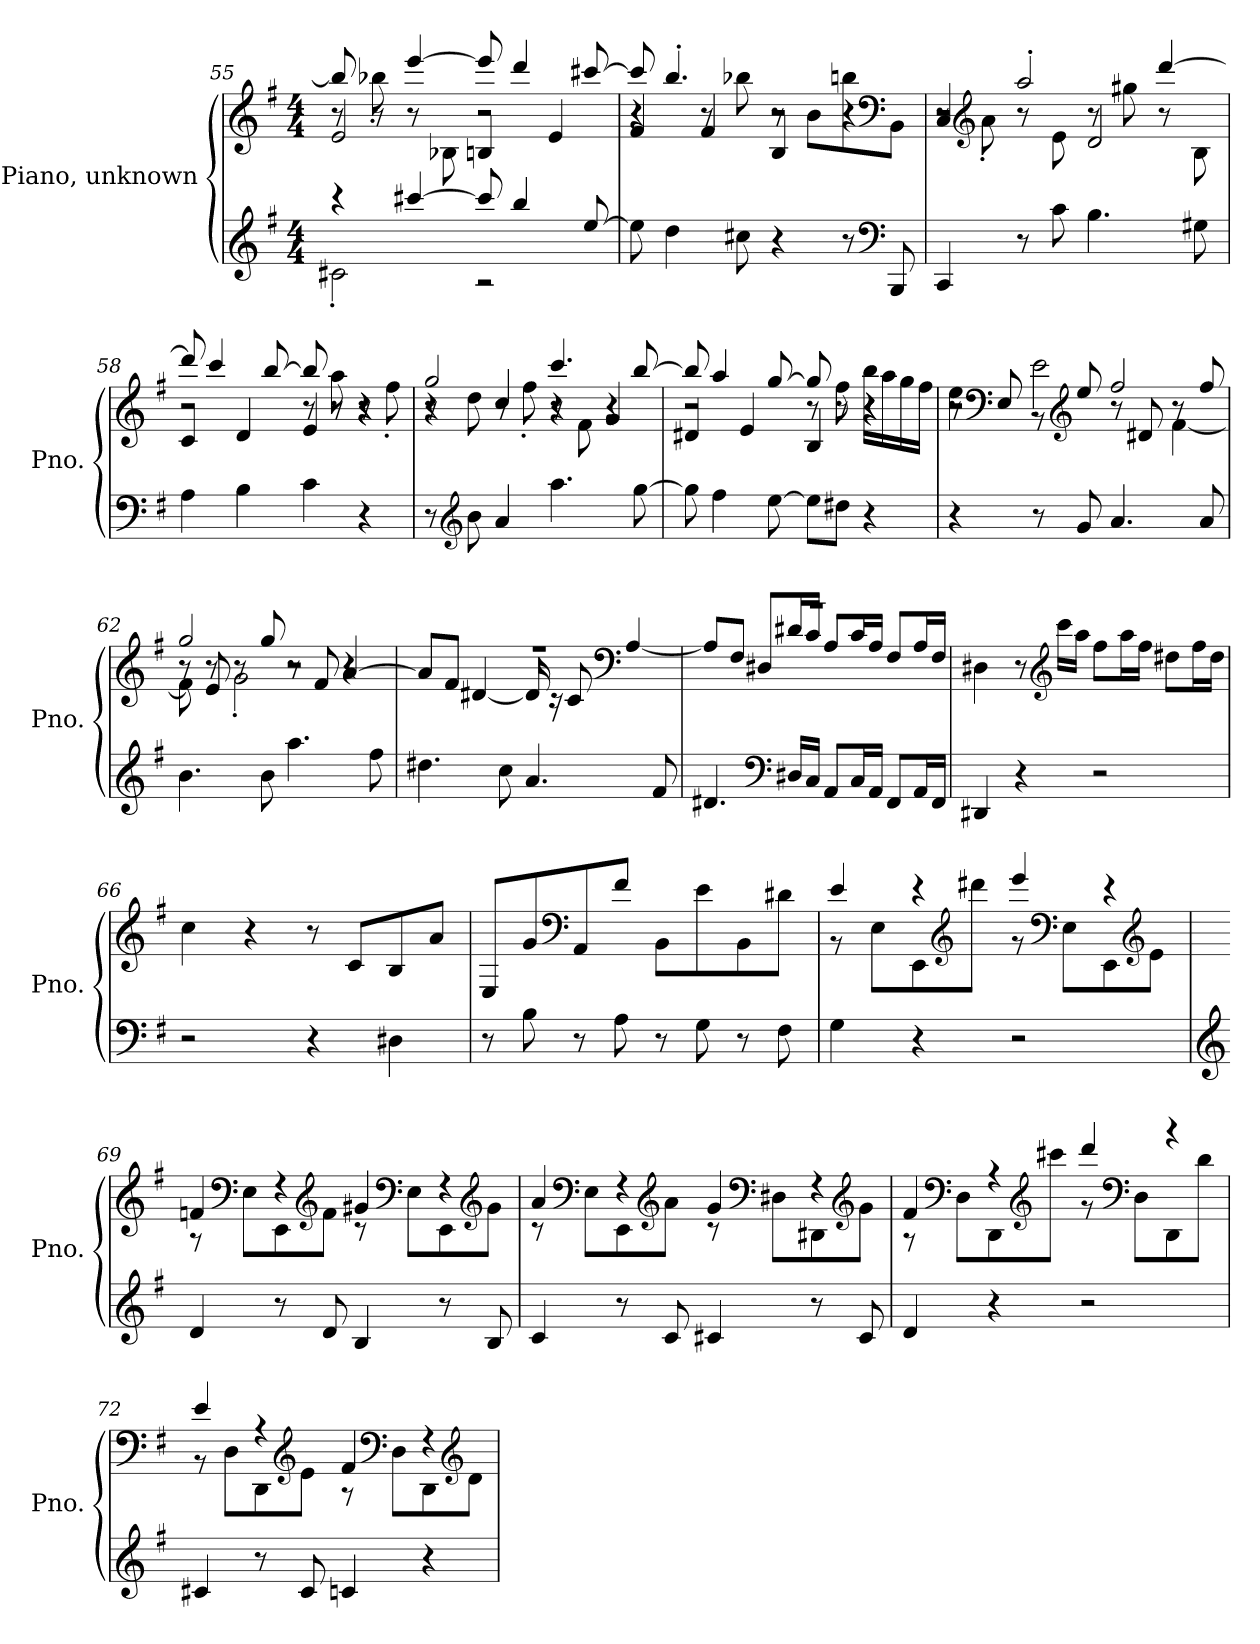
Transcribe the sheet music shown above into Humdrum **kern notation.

**kern	**kern
*part1	*part1
*staff2	*staff1
*I"Piano, unknown	*
*I'Pno.	*
!!LO:PB:g=z
*clefG2	*clefG2
*k[f#]	*k[f#]
*M4/4	*M4/4
=55	=55
*^	*^
*	*	*	*^
4r	2c#X'\	8bb/]	8r	2e/
.	.	8r	8bb-X'\	.
[4ccc#X/	.	[4eee/	8r	.
.	.	.	8B-X\	.
8ccc#/]	2r	8eee/]	2r	4Bn/
4bb/	.	4ddd/	.	.
.	.	.	.	4e/
[8ee/	.	[8ccc#X/	.	.
*v	*v	*	*	*
=56	=56	=56	=56
8ee\]	8ccc#/]	4r	4f#/
4dd\	4.bb'/	.	.
.	.	8r	4f#/
8cc#X\	.	8bb-X\	.
4r	2r	8r	4B/
.	.	8b\L	.
8r	.	8bbn\	4r
*clefF4	*clefF4	*	*
8BBB/	.	8BB\J	.
=57	=57	=57	=57
4CC/	4C/	8r	2r
*	*clefG2	*	*
.	.	8a'\	.
8r	2aa'/	8r	.
8c\	.	8e\	.
4.B\	.	8r	2d/
.	.	8gg#X\	.
.	[4ddd/	8r	.
8G#X\	.	8B\	.
!!LO:LB:g=z	!!	!!
=58	=58	=58	=58
4A\	8ddd/]	2r	4c/
.	4ccc/	.	.
4B\	.	.	4d/
.	[8bb/	.	.
4c\	8bb/]	8r	4e/
.	8r	8aa\	.
4r	4r	8r	4r
.	.	8ff#'\	.
=59	=59	=59	=59
8r	2gg/	8r	4r
*clefG2	*	*	*
8b\	.	8dd\	.
4a/	.	8r	4cc/
.	.	8ff#'\	.
4.aa\	4.ccc/	8r	4r
.	.	8f#\	.
.	.	4r	4g/
[8gg\	[8bb/	.	.
=60	=60	=60	=60
8gg\]	8bb/]	2r	4d#X/
4ff#\	4aa/	.	.
.	.	.	4e/
[8ee\	[8gg/	.	.
8ee\L]	8gg/]	8r	4B/
8dd#X\J	8r	8ff#\	.
4r	4r	16bb\LL	4r
.	.	16aa\	.
.	.	16gg\	.
.	.	16ff#\JJ	.
!!LO:LB:g=z	!!	!!
=61	=61	=61	=61
4r	2r	4ee\	8r
*	*clefF4	*	*
.	.	.	8E/
8r	.	2e'\	8r
*	*clefG2	*	*
8g/	.	.	8ee/
4.a/	2ff#/	.	8r
.	.	.	8d#X/
.	.	[4f#\	8r
8a/	.	.	8ff#/
=62	=62	=62	=62
4.b\	2gg/	8f#\]	8r
.	.	8r	8e/
.	.	2g'\	8r
8b\	.	.	8gg/
4.aa\	2r	.	8r
.	.	.	8f#/
.	.	4r	[4a/
8ff#\	.	.	.
*	*	*v	*v
=63	=63	=63
4.dd#X\	1r	8a/L]
.	.	8f#/J
.	.	[4d#X/
8cc\	.	.
4.a/	.	16d#/]
.	.	16r
.	.	8c/
*	*clefF4	*
.	.	[4A/
8f#/	.	.
!!LO:LB:g=z	!!
=64	=64	=64
4.d#X/	1r	8A/L]
.	.	8F#/J
.	.	8D#X/L
*clefF4	*	*
16D#X/LL	.	16d#X/L
16C/JJ	.	16c/JJ
8AA/L	.	8A/L
16C/L	.	16c/L
16AA/JJ	.	16A/JJ
8FF#/L	.	8F#/L
16AA/L	.	16A/L
16FF#/JJ	.	16F#/JJ
*	*v	*v
=65	=65
4DD#X/	4D#X\
4r	8r
*	*clefG2
.	16ccc\LL
.	16aa\JJ
2r	8ff#\L
.	16aa\L
.	16ff#\JJ
.	8dd#X\L
.	16ff#\L
.	16dd#\JJ
=66	=66
2r	4cc\
.	4r
4r	8r
.	8c/L
4D#X\	8B/
.	8a/J
!!LO:LB:g=z
=67	=67
8r	8E/L
8B\	8g/
*	*clefF4
8r	8AA/
8A\	8f#/J
8r	8BB\L
8G\	8e\
8r	8BB\
8F#\	8d#X\J
=68	=68
*	*^
4G\	4e/	8r
.	.	8E\L
4r	4r	8EE\
*	*clefG2	*
.	.	8ddd#X\J
2r	4eee/	8r
*	*clefF4	*
.	.	8E\L
.	4r	8EE\
*	*clefG2	*
.	.	8e\J
=69	=69	=69
*clefG2	*	*
4d/	4fn/	8r
*	*clefF4	*
.	.	8E\L
8r	4r	8EE\
*	*clefG2	*
8d/	.	8f\J
4B/	4g#X/	8r
*	*clefF4	*
.	.	8E\L
8r	4r	8EE\
*	*clefG2	*
8B/	.	8g#\J
!!LO:LB:g=z	!!
=70	=70	=70
4c/	4a/	8r
*	*clefF4	*
.	.	8E\L
8r	4r	8EE\
*	*clefG2	*
8c/	.	8a\J
4c#X/	4g/	8r
*	*clefF4	*
.	.	8D#X\L
8r	4r	8DD#X\
*	*clefG2	*
8c#/	.	8g\J
=71	=71	=71
4d/	4f#/	8r
*	*clefF4	*
.	.	8D\L
4r	4r	8DD\
*	*clefG2	*
.	.	8ccc#X\J
2r	4ddd/	8r
*	*clefF4	*
.	.	8D\L
.	4r	8DD\
.	.	8d\J
!!LO:PB:g=z	!!
=72	=72	=72
4c#X/	4e/	8r
.	.	8D\L
8r	4r	8DD\
*	*clefG2	*
8c#/	.	8e\J
4cn/	4f#/	8r
*	*clefF4	*
.	.	8D\L
4r	4r	8DD\
*	*clefG2	*
.	.	8d\J
*	*v	*v
=	=
*-	*-
